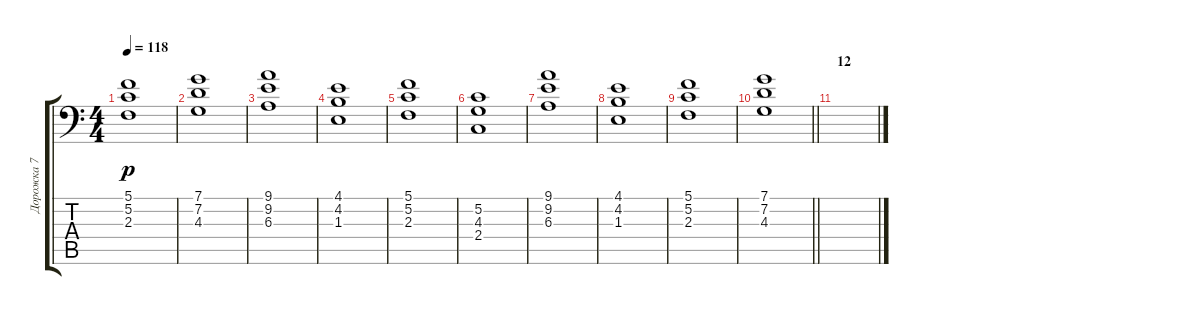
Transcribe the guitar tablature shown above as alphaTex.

\track ("Дорожка 7" "Дорожка 7") {instrument stringensemble1}
\staff {score tabs}
\tuning (C4 G3 Eb3 Bb2 F2 Bb1) {hide}
\ts (4 4)
\tempo 118
\clef f4
\ks c
(5.1 5.2 2.3).1{dy p} |
(7.1 7.2 4.3).1 |
(9.1 9.2 6.3).1 |
(4.1 4.2 1.3).1 |
(5.1 5.2 2.3).1 |
(5.2 4.3 2.4).1 |
(9.1 9.2 6.3).1 |
(4.1 4.2 1.3).1 |
(5.1 5.2 2.3).1 |
\barLineRight lightlight
(7.1 7.2 4.3).1 |
\section ("" "12")
